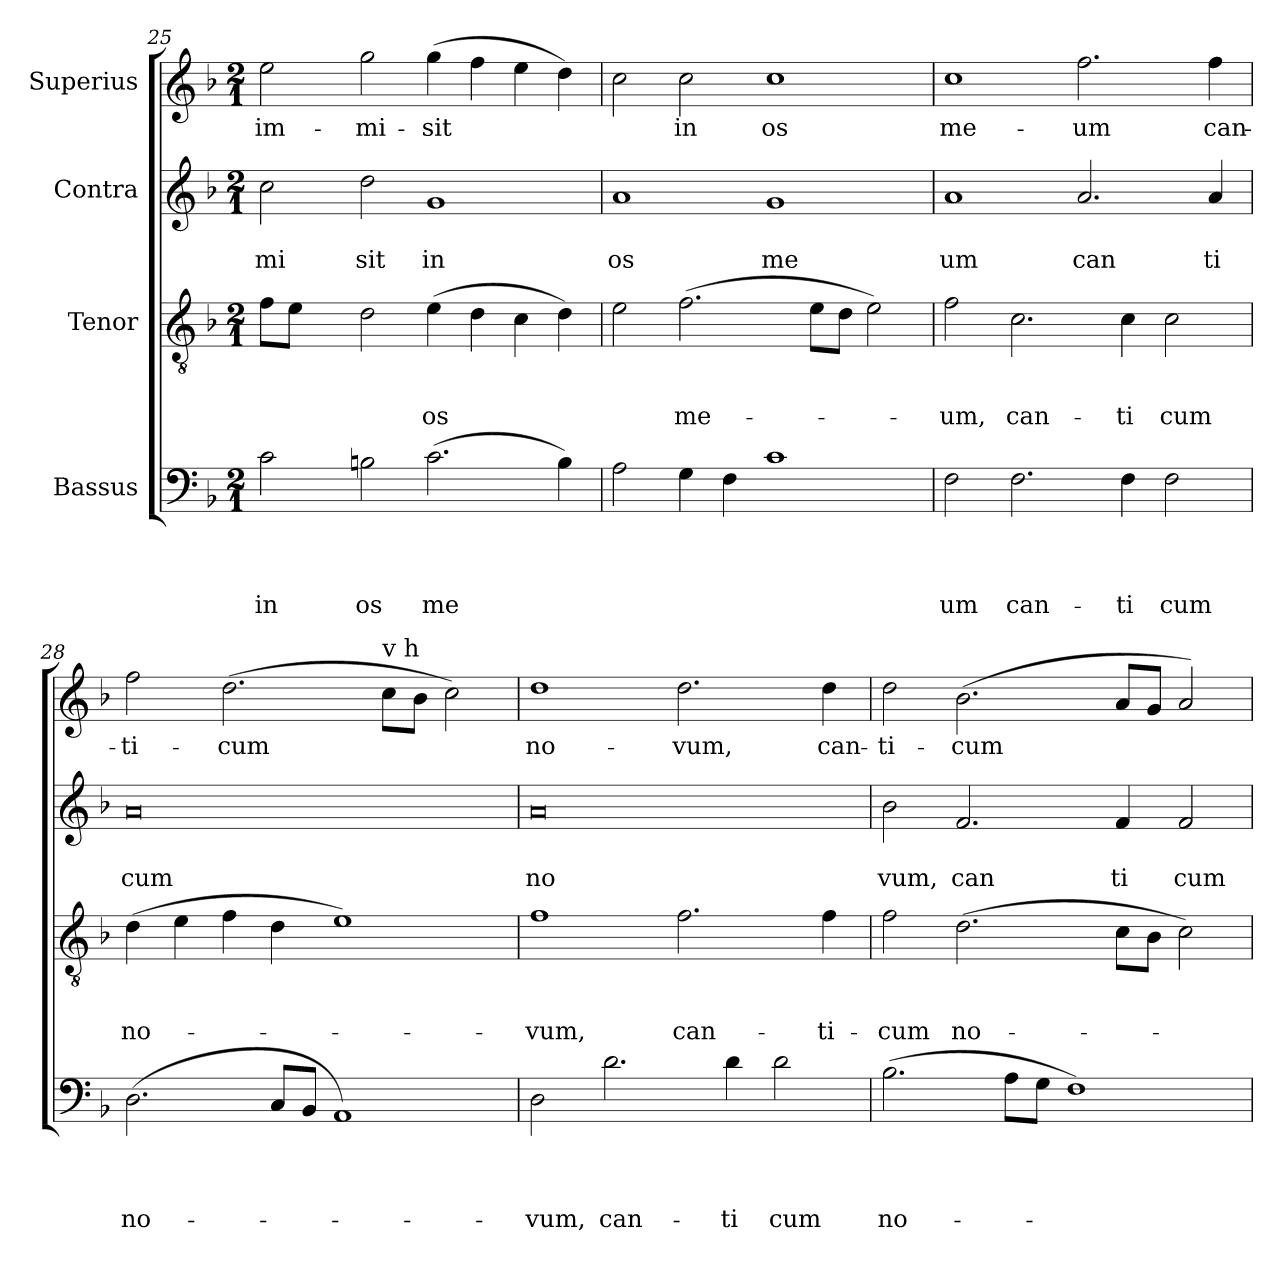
**kern	**text	**text	**text	**text	**kern	**text	**text	**text	**kern	**text	**text	**kern	**text
*part4	*part4	*part4	*part4	*part4	*part3	*part3	*part3	*part3	*part2	*part2	*part2	*part1	*part1
*staff4	*staff4	*staff4	*staff4	*staff4	*staff3	*staff3	*staff3	*staff3	*staff2	*staff2	*staff2	*staff1	*staff1
*I"Bassus	*	*	*	*	*I"Tenor	*	*	*	*I"Contra	*	*	*I"Superius	*
*clefF4	*	*	*	*	*clefGv2	*	*	*	*clefG2	*	*	*clefG2	*
*k[b-]	*	*	*	*	*k[b-]	*	*	*	*k[b-]	*	*	*k[b-]	*
*F:	*	*	*	*	*F:	*	*	*	*F:	*	*	*F:	*
*M2/1	*	*	*	*	*M2/1	*	*	*	*M2/1	*	*	*M2/1	*
=25	=25	=25	=25	=25	=25	=25	=25	=25	=25	=25	=25	=25	=25
!	!	!	!	!LO:LY:b	!	!	!	!	!	!	!LO:LY:b	!	!LO:LY:b
2c\	.	.	.	in	8f\L	.	.	.	2cc\	.	mi	2ee\	im-
.	.	.	.	.	8e\J	.	.	.	.	.	.	.	.
.	.	.	.	.	4ryy	.	.	.	.	.	.	.	.
!	!	!	!	!LO:LY:b	!	!	!	!	!	!	!LO:LY:b	!	!LO:LY:b
2Bn\	.	.	.	os	2d\	.	.	.	2dd\	.	sit	2gg\	-mi-
!	!	!	!	!LO:LY:b	!	!	!	!LO:LY:b	!	!	!LO:LY:b	!	!LO:LY:b
(>2.c\	.	.	.	me	(>4e\	.	.	os	1g	.	in	(>4gg\	-sit
.	.	.	.	.	4d\	.	.	.	.	.	.	4ff\	.
.	.	.	.	.	4c\	.	.	.	.	.	.	4ee\	.
4B\)	.	.	.	.	4d\)	.	.	.	.	.	.	4dd\)	.
!!LO:PB:g=z
=26	=26	=26	=26	=26	=26	=26	=26	=26	=26	=26	=26	=26	=26
!	!	!	!	!	!	!	!	!	!	!	!LO:LY:b	!	!
2A\	.	.	.	.	2e\	.	.	.	1a	.	os	2cc\	.
!	!	!	!	!	!	!	!	!LO:LY:b	!	!	!	!	!LO:LY:b
4G\	.	.	.	.	(>2.f\	.	.	me-	.	.	.	2cc\	in
4F\	.	.	.	.	.	.	.	.	.	.	.	.	.
!	!	!	!	!	!	!	!	!	!	!	!LO:LY:b	!	!LO:LY:b
1c	.	.	.	.	.	.	.	.	1g	.	me	1cc	os
.	.	.	.	.	8e\L	.	.	.	.	.	.	.	.
.	.	.	.	.	8d\J	.	.	.	.	.	.	.	.
.	.	.	.	.	2e\)	.	.	.	.	.	.	.	.
=27	=27	=27	=27	=27	=27	=27	=27	=27	=27	=27	=27	=27	=27
!	!	!	!	!LO:LY:b	!	!	!	!LO:LY:b	!	!	!LO:LY:b	!	!LO:LY:b
2F\	.	.	.	um	2f\	.	.	-um,	1a	.	um	1cc	me-
!	!	!	!	!LO:LY:b	!	!	!	!LO:LY:b	!	!	!	!	!
2.F\	.	.	.	can-	2.c\	.	.	can-	.	.	.	.	.
!	!	!	!	!	!	!	!	!	!	!	!LO:LY:b	!	!LO:LY:b
.	.	.	.	.	.	.	.	.	2.a/	.	can	2.ff\	-um
!	!	!	!	!LO:LY:b	!	!	!	!LO:LY:b	!	!	!	!	!
4F\	.	.	.	-ti	4c\	.	.	-ti	.	.	.	.	.
!	!	!	!	!LO:LY:b	!	!	!	!LO:LY:b	!	!	!	!	!
2F\	.	.	.	cum	2c\	.	.	cum	.	.	.	.	.
!	!	!	!	!	!	!	!	!	!	!	!LO:LY:b	!	!LO:LY:b
.	.	.	.	.	.	.	.	.	4a/	.	ti	4ff\	can-
=28	=28	=28	=28	=28	=28	=28	=28	=28	=28	=28	=28	=28	=28
!	!	!	!	!LO:LY:b	!	!	!	!LO:LY:b	!	!	!LO:LY:b	!	!LO:LY:b
(>2.D\	.	.	.	no-	(>4d\	.	.	no-	0a	.	cum	2ff\	-ti-
.	.	.	.	.	4e\	.	.	.	.	.	.	.	.
!	!	!	!	!	!	!	!	!	!	!	!	!	!LO:LY:b
.	.	.	.	.	4f\	.	.	.	.	.	.	(>2.dd\	-cum
8C/L	.	.	.	.	4d\	.	.	.	.	.	.	.	.
8BB-/J	.	.	.	.	.	.	.	.	.	.	.	.	.
1AA)	.	.	.	.	1e)	.	.	.	.	.	.	.	.
!	!	!	!	!	!	!	!	!	!	!	!	!LO:TX:a:t=v h	!
.	.	.	.	.	.	.	.	.	.	.	.	8cc\L	.
.	.	.	.	.	.	.	.	.	.	.	.	8b-\J	.
.	.	.	.	.	.	.	.	.	.	.	.	2cc\)	.
=29	=29	=29	=29	=29	=29	=29	=29	=29	=29	=29	=29	=29	=29
!	!	!	!	!LO:LY:b	!	!	!	!LO:LY:b	!	!	!LO:LY:b	!	!LO:LY:b
2D\	.	.	.	-vum,	1f	.	.	-vum,	0a	.	no	1dd	no-
!	!	!	!	!LO:LY:b	!	!	!	!	!	!	!	!	!
2.d\	.	.	.	can-	.	.	.	.	.	.	.	.	.
!	!	!	!	!	!	!	!	!LO:LY:b	!	!	!	!	!LO:LY:b
.	.	.	.	.	2.f\	.	.	can-	.	.	.	2.dd\	-vum,
!	!	!	!	!LO:LY:b	!	!	!	!	!	!	!	!	!
4d\	.	.	.	-ti	.	.	.	.	.	.	.	.	.
!	!	!	!	!LO:LY:b	!	!	!	!	!	!	!	!	!
2d\	.	.	.	cum	.	.	.	.	.	.	.	.	.
!	!	!	!	!	!	!	!	!LO:LY:b	!	!	!	!	!LO:LY:b
.	.	.	.	.	4f\	.	.	-ti-	.	.	.	4dd\	can-
=30	=30	=30	=30	=30	=30	=30	=30	=30	=30	=30	=30	=30	=30
!	!	!	!	!LO:LY:b	!	!	!	!LO:LY:b	!	!	!LO:LY:b	!	!LO:LY:b
(>2.B-\	.	.	.	no-	2f\	.	.	-cum	2b-\	.	vum,	2dd\	-ti-
!	!	!	!	!	!	!	!	!LO:LY:b	!	!	!LO:LY:b	!	!LO:LY:b
.	.	.	.	.	(>2.d\	.	.	no-	2.f/	.	can	(>2.b-\	-cum
8A\L	.	.	.	.	.	.	.	.	.	.	.	.	.
8G\J	.	.	.	.	.	.	.	.	.	.	.	.	.
1F)	.	.	.	.	.	.	.	.	.	.	.	.	.
!	!	!	!	!	!	!	!	!	!	!	!LO:LY:b	!	!
.	.	.	.	.	8c\L	.	.	.	4f/	.	ti	8a/L	.
.	.	.	.	.	8B-\J	.	.	.	.	.	.	8g/J	.
!	!	!	!	!	!	!	!	!	!	!	!LO:LY:b	!	!
.	.	.	.	.	2c\)	.	.	.	2f/	.	cum	2a/)	.
=	=	=	=	=	=	=	=	=	=	=	=	=	=
*-	*-	*-	*-	*-	*-	*-	*-	*-	*-	*-	*-	*-	*-
